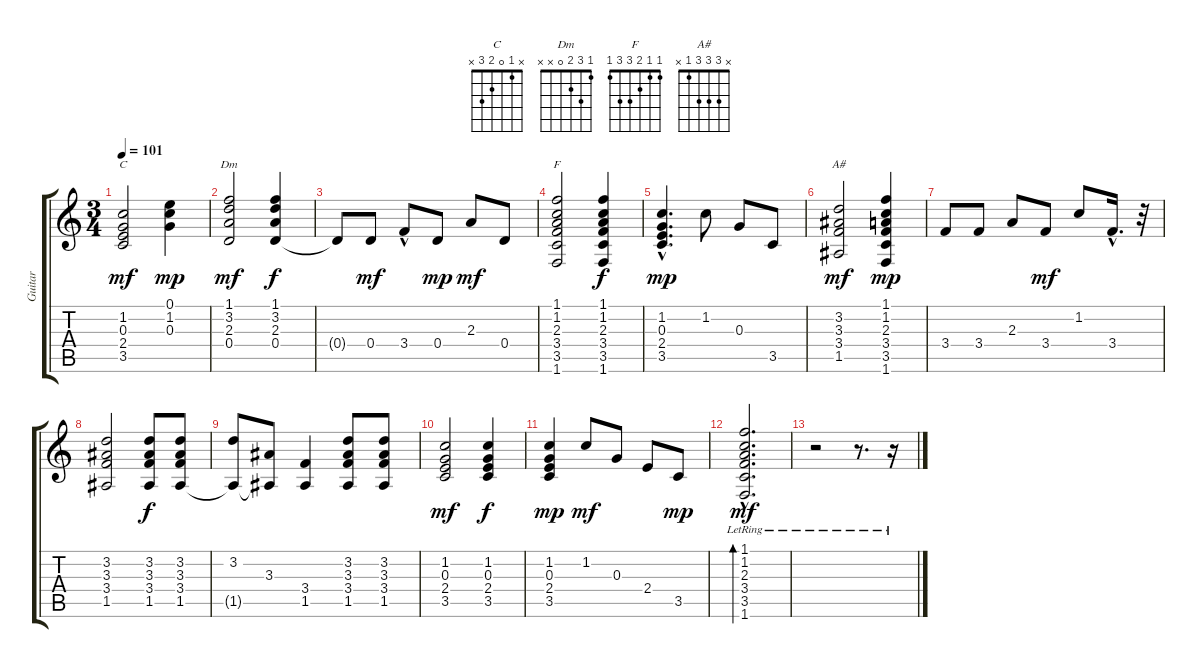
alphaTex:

\track ("Guitar" "Guitar") {instrument acousticguitarnylon}
\staff {score tabs}
\tuning (E4 B3 G3 D3 A2 E2) {hide}
\chord ("C" x 1 0 2 3 x)
\chord ("Dm" 1 3 2 0 x x)
\chord ("F" 1 1 2 3 3 1)
\chord ("A#" x 3 3 3 1 x)
\ts (3 4)
\tempo 101
\clef g2
\ks c
(1.2 0.3 2.4 3.5).2{ch "C" dy mf} (0.1 1.2 0.3).4{dy mp} |
(1.1 3.2 2.3 0.4).2{ch "Dm" dy mf} (1.1 3.2 2.3 0.4).4{dy f} |
0.4{t}.8 0.4.8{dy mf} 3.4{hac}.8 0.4.8{dy mp} 2.3.8{dy mf} 0.4.8 |
(1.1 1.2 2.3 3.4 3.5 1.6).2{ch "F"} (1.1 1.2 2.3 3.4 3.5 1.6).4{dy f} |
(1.2{hac} 0.3{hac} 2.4{hac} 3.5{hac}).4{d dy mp} 1.2.8 0.3.8 3.5.8 |
(3.2 3.3 3.4 1.5).2{ch "A#" dy mf} (1.1 1.2 2.3 3.4 3.5 1.6).4{dy mp} |
3.4.8 3.4.8 2.3.8 3.4.8{dy mf} 1.2.8 3.4{hac}.16{d} r.32 |
(3.2 3.3 3.4 1.5).2 (3.2 3.3 3.4 1.5).8{dy f} (3.2 3.3 3.4 1.5).8 |
(3.2 1.5{t}).8 (3.3 1.5{t}).8 (3.4 1.5).4 (3.2 3.3 3.4 1.5).8 (3.2 3.3 3.4 1.5).8 |
(1.2 0.3 2.4 3.5).2{dy mf} (1.2 0.3 2.4 3.5).4{dy f} |
(1.2 0.3 2.4 3.5).4{dy mp} 1.2.8{dy mf} 0.3.8 2.4.8 3.5.8{dy mp} |
(1.1{hac lr} 1.2{hac lr} 2.3{hac lr} 3.4{hac lr} 3.5{hac lr} 1.6{hac lr}).2{d bd 120 dy mf} |
r.2 r.8{d} r.16
